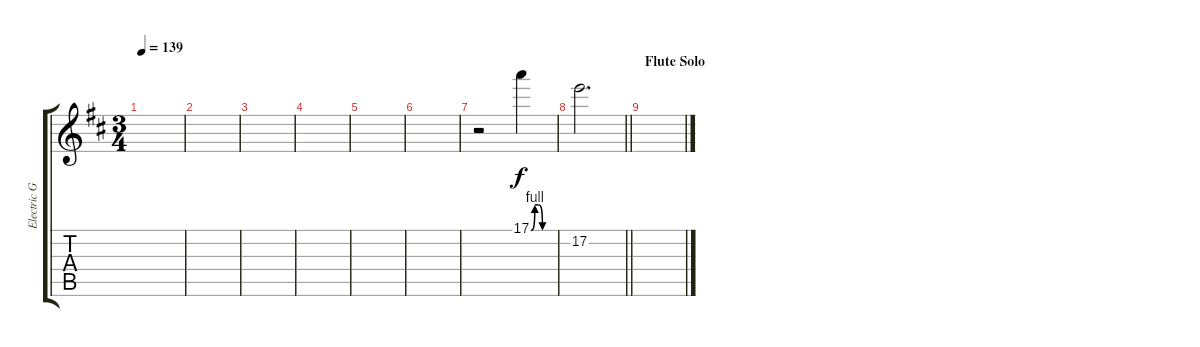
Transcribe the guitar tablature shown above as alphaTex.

\track ("Electric Guitar 2" "Electric G") {instrument distortionguitar}
\staff {score tabs}
\tuning (E4 B3 G3 D3 A2 E2) {hide}
\ts (3 4)
\tempo 139
\clef g2
\ks d
|
|
|
|
|
|
r.2 17.1{be (custom 0 0 10 4 20 4 30 0 60 0)}.4{instrument distortionguitar} |
\barLineRight lightlight
17.2.2{d} |
\section ("" "Flute Solo")
